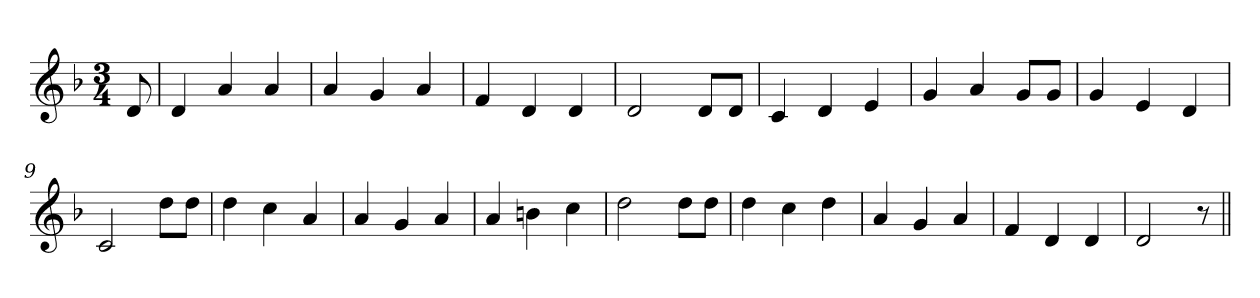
**kern
*part1
*staff1
*clefG2
*k[b-]
*F:
*M3/4
=1
8d/
=2
4d/
4a/
4a/
=3
4a/
4g/
4a/
=4
4f/
4d/
4d/
=5
2d/
8d/L
8d/J
=6
4c/
4d/
4e/
=7
4g/
4a/
8g/L
8g/J
=8
4g/
4e/
4d/
=9
2c/
8dd\L
8dd\J
=10
4dd\
4cc\
4a/
=11
4a/
4g/
4a/
=12
4a/
4bn\
4cc\
=13
2dd\
8dd\L
8dd\J
!!LO:LB:g=z
=14
4dd\
4cc\
4dd\
=15
4a/
4g/
4a/
=16
4f/
4d/
4d/
=17
2d/
8r
=||
*-
